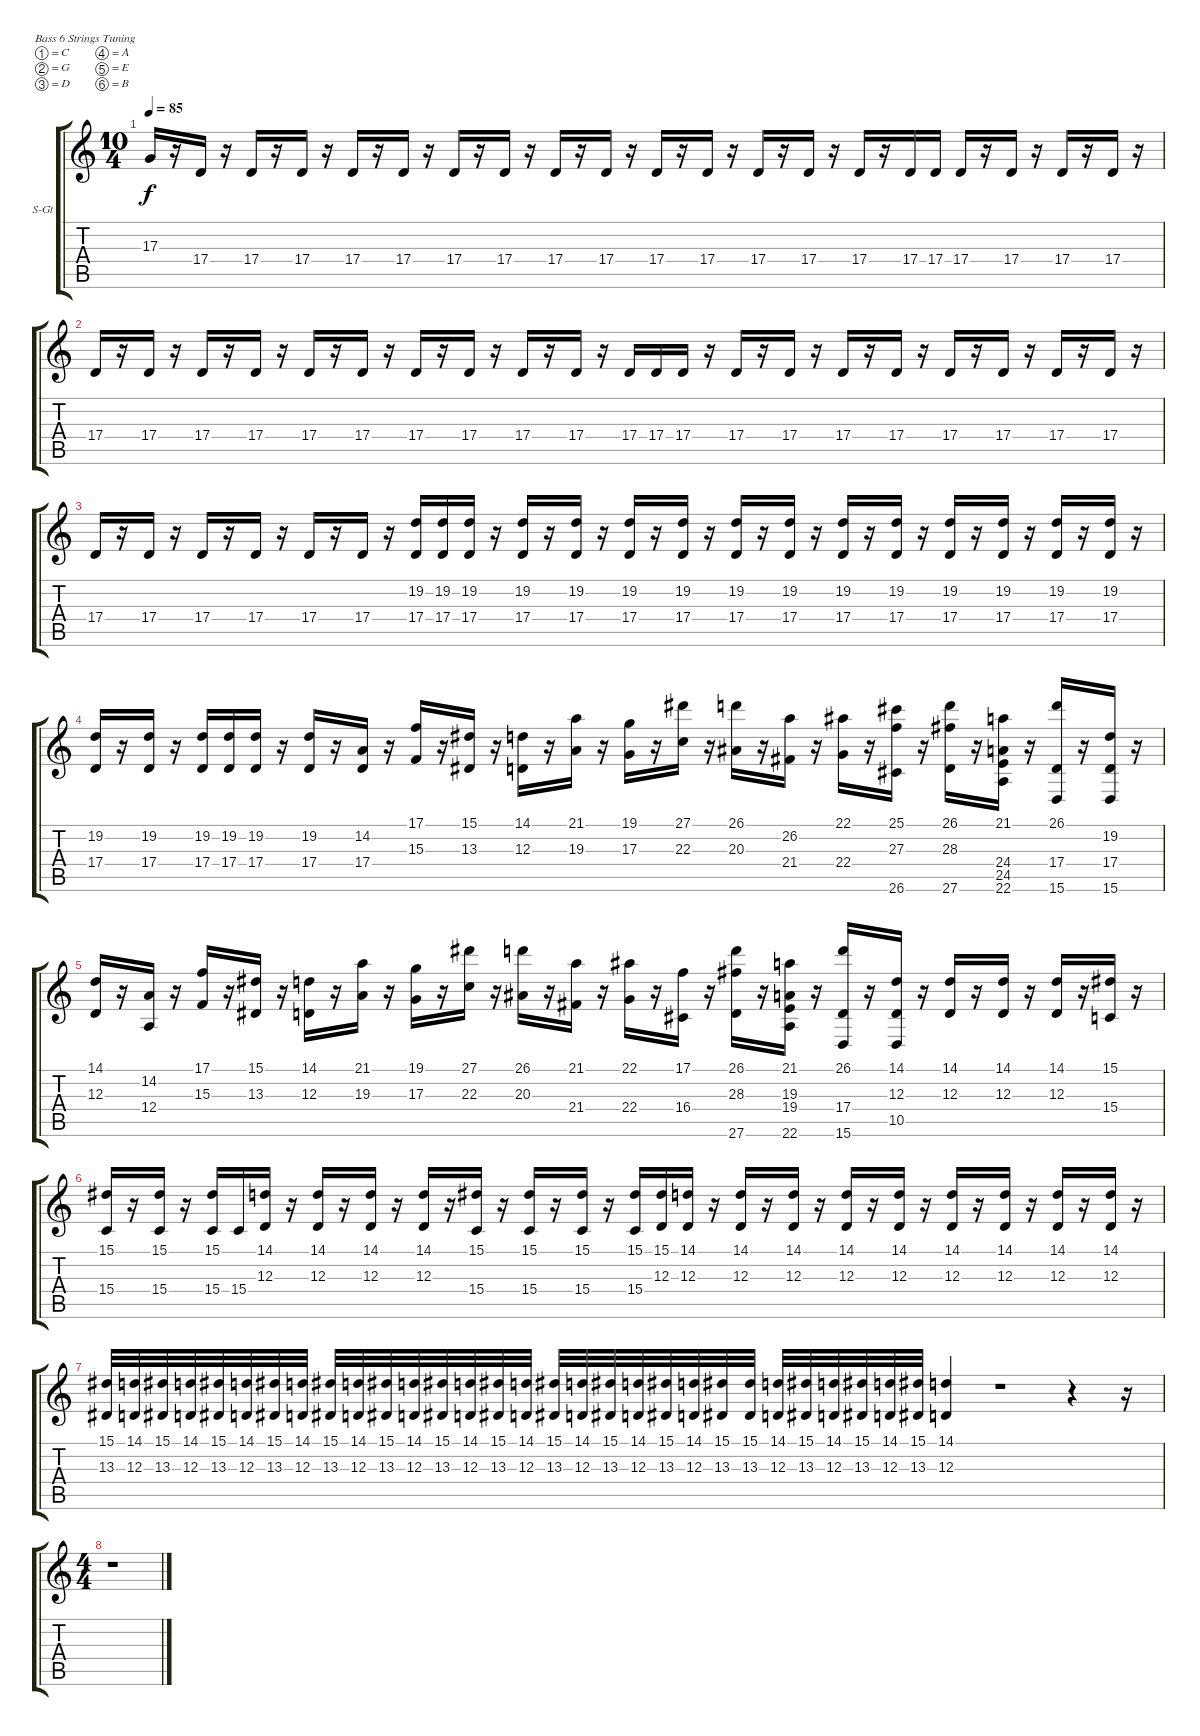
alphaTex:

\bracketExtendMode groupsimilarinstruments
\firstSystemTrackNameOrientation horizontal
\otherSystemsTrackNameOrientation horizontal
\track ("" "S-Gt") {instrument stringensemble1}
\staff {score tabs}
\tuning (C3 G2 D2 A1 E1 B0)
\displaytranspose 12
\ts (10 4)
\tempo 85
\clef g2
\ks c
17.3.16{dy f} r.16 17.4.16 r.16 17.4.16 r.16 17.4.16 r.16 17.4.16 r.16 17.4.16 r.16 17.4.16 r.16 17.4.16 r.16 17.4.16 r.16 17.4.16 r.16 17.4.16 r.16 17.4.16 r.16 17.4.16 r.16 17.4.16 r.16 17.4.16 r.16 17.4.16 17.4.16 17.4.16 r.16 17.4.16 r.16 17.4.16 r.16 17.4.16 r.16 |
17.4.16 r.16 17.4.16 r.16 17.4.16 r.16 17.4.16 r.16 17.4.16 r.16 17.4.16 r.16 17.4.16 r.16 17.4.16 r.16 17.4.16 r.16 17.4.16 r.16 17.4.16 17.4.16 17.4.16 r.16 17.4.16 r.16 17.4.16 r.16 17.4.16 r.16 17.4.16 r.16 17.4.16 r.16 17.4.16 r.16 17.4.16 r.16 17.4.16 r.16 |
17.4.16 r.16 17.4.16 r.16 17.4.16 r.16 17.4.16 r.16 17.4.16 r.16 17.4.16 r.16 (19.2 17.4).16 (19.2 17.4).16 (19.2 17.4).16 r.16 (19.2 17.4).16 r.16 (19.2 17.4).16 r.16 (19.2 17.4).16 r.16 (19.2 17.4).16 r.16 (19.2 17.4).16 r.16 (19.2 17.4).16 r.16 (19.2 17.4).16 r.16 (19.2 17.4).16 r.16 (19.2 17.4).16 r.16 (19.2 17.4).16 r.16 (19.2 17.4).16 r.16 (19.2 17.4).16 r.16 |
(19.2 17.4).16 r.16 (19.2 17.4).16 r.16 (19.2 17.4).16 (19.2 17.4).16 (19.2 17.4).16 r.16 (19.2 17.4).16 r.16 (14.2 17.4).16 r.16 (17.1 15.3).16 r.16 (15.1 13.3).16 r.16 (14.1 12.3).16 r.16 (21.1 19.3).16 r.16 (19.1 17.3).16 r.16 (27.1 22.3).16 r.16 (26.1 20.3).16 r.16 (26.2 21.4).16 r.16 (22.1 22.4).16 r.16 (25.1 27.3 26.6).16 r.16 (26.1 28.3 27.6).16 r.16 (21.1 24.4 24.5 22.6).16 r.16 (26.1 17.4 15.6).16 r.16 (19.2 17.4 15.6).16 r.16 |
(14.1 12.3).16 r.16 (14.2 12.4).16 r.16 (17.1 15.3).16 r.16 (15.1 13.3).16 r.16 (14.1 12.3).16 r.16 (21.1 19.3).16 r.16 (19.1 17.3).16 r.16 (27.1 22.3).16 r.16 (26.1 20.3).16 r.16 (21.1 21.4).16 r.16 (22.1 22.4).16 r.16 (17.1 16.4).16 r.16 (26.1 28.3 27.6).16 r.16 (21.1 19.3 19.4 22.6).16 r.16 (26.1 17.4 15.6).16 r.16 (14.1 12.3 10.5).16 r.16 (14.1 12.3).16 r.16 (14.1 12.3).16 r.16 (14.1 12.3).16 r.16 (15.1 15.4).16 r.16 |
(15.1 15.4).16 r.16 (15.1 15.4).16 r.16 (15.1 15.4).16 15.4.16 (14.1 12.3).16 r.16 (14.1 12.3).16 r.16 (14.1 12.3).16 r.16 (14.1 12.3).16 r.16 (15.1 15.4).16 r.16 (15.1 15.4).16 r.16 (15.1 15.4).16 r.16 (15.1 15.4).16 (15.1 12.3).16 (14.1 12.3).16 r.16 (14.1 12.3).16 r.16 (14.1 12.3).16 r.16 (14.1 12.3).16 r.16 (14.1 12.3).16 r.16 (14.1 12.3).16 r.16 (14.1 12.3).16 r.16 (14.1 12.3).16 r.16 (14.1 12.3).16 r.16 |
(15.1 13.3).32 (14.1 12.3).32 (15.1 13.3).32 (14.1 12.3).32 (15.1 13.3).32 (14.1 12.3).32 (15.1 13.3).32 (14.1 12.3).32 (15.1 13.3).32 (14.1 12.3).32 (15.1 13.3).32 (14.1 12.3).32 (15.1 13.3).32 (14.1 12.3).32 (15.1 13.3).32 (14.1 12.3).32 (15.1 13.3).32 (14.1 12.3).32 (15.1 13.3).32 (14.1 12.3).32 (15.1 13.3).32 (14.1 12.3).32 (15.1 13.3).32 (15.1 13.3).32 (14.1 12.3).32 (15.1 13.3).32 (14.1 12.3).32 (15.1 13.3).32 (14.1 12.3).32 (15.1 13.3).32 (14.1 12.3).4 r.1 r.4 r.16 |
\ts (4 4)
r.1
